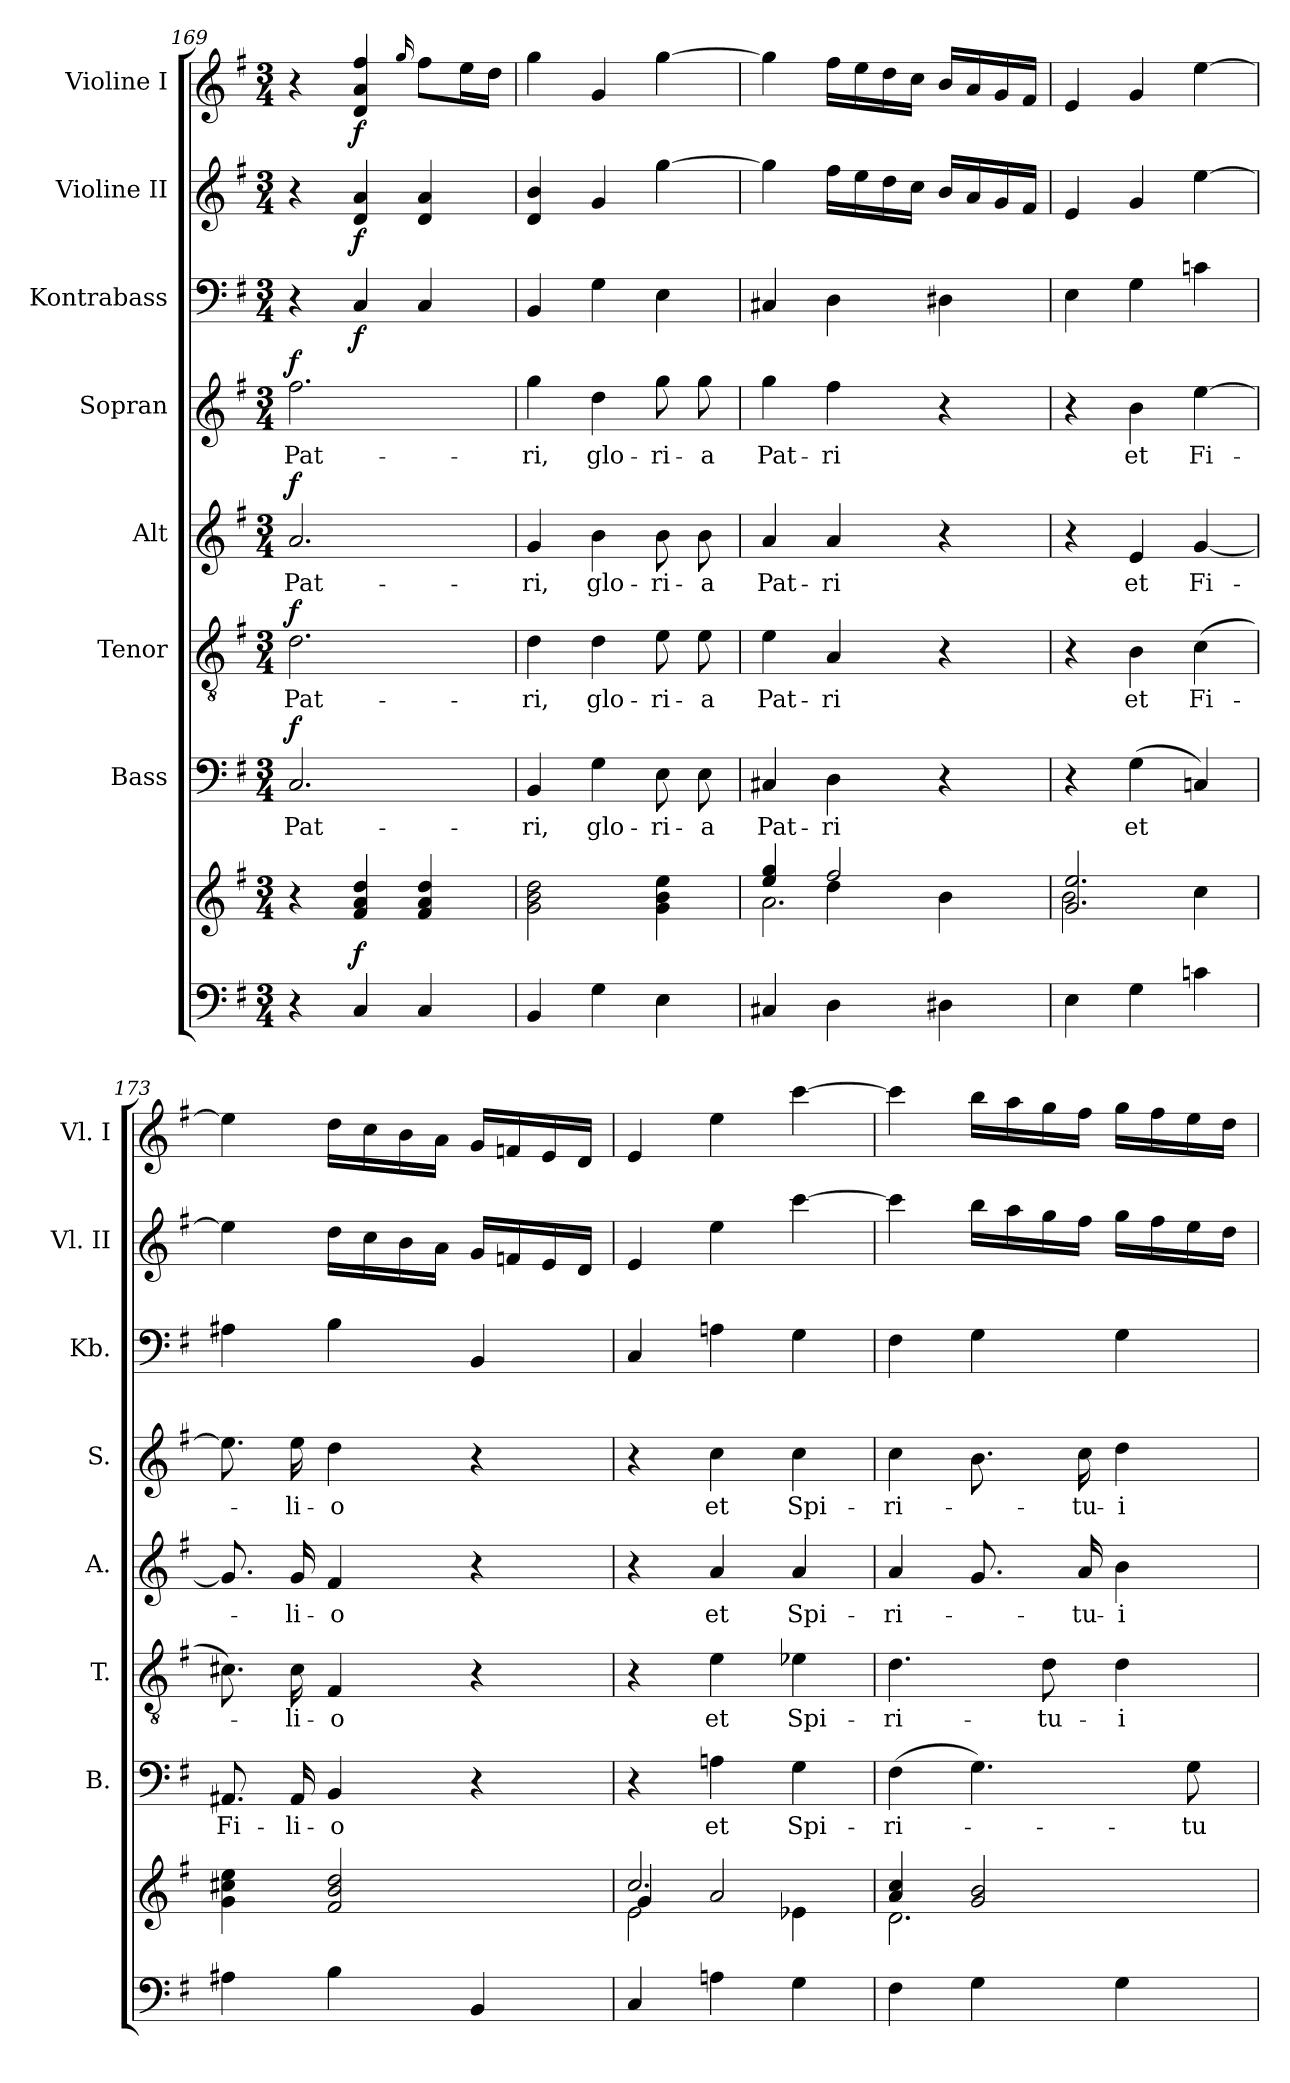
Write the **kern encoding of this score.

**kern	**kern	**dynam	**kern	**text	**dynam	**kern	**text	**dynam	**kern	**text	**dynam	**kern	**text	**dynam	**kern	**dynam	**kern	**dynam	**kern	**dynam
*part8	*part8	*part8	*part7	*part7	*part7	*part6	*part6	*part6	*part5	*part5	*part5	*part4	*part4	*part4	*part3	*part3	*part2	*part2	*part1	*part1
*staff9	*staff8	*staff8/9	*staff7	*staff7	*staff7	*staff6	*staff6	*staff6	*staff5	*staff5	*staff5	*staff4	*staff4	*staff4	*staff3	*staff3	*staff2	*staff2	*staff1	*staff1
*	*	*	*I"Bass	*	*	*I"Tenor	*	*	*I"Alt	*	*	*I"Sopran	*	*	*I"Kontrabass	*	*I"Violine II	*	*I"Violine I	*
*	*	*	*I'B.	*	*	*I'T.	*	*	*I'A.	*	*	*I'S.	*	*	*I'Kb.	*	*I'Vl. II	*	*I'Vl. I	*
*clefF4	*clefG2	*	*clefF4	*	*	*clefGv2	*	*	*clefG2	*	*	*clefG2	*	*	*clefF4	*	*clefG2	*	*clefG2	*
*	*	*	*	*	*	*	*	*	*	*	*	*	*	*	*ITrd7c12	*	*	*	*	*
*k[f#]	*k[f#]	*	*k[f#]	*	*	*k[f#]	*	*	*k[f#]	*	*	*k[f#]	*	*	*k[f#]	*	*k[f#]	*	*k[f#]	*
*G:	*G:	*	*G:	*	*	*G:	*	*	*G:	*	*	*G:	*	*	*G:	*	*G:	*	*G:	*
*M3/4	*M3/4	*	*M3/4	*	*	*M3/4	*	*	*M3/4	*	*	*M3/4	*	*	*M3/4	*	*M3/4	*	*M3/4	*
=169	=169	=169	=169	=169	=169	=169	=169	=169	=169	=169	=169	=169	=169	=169	=169	=169	=169	=169	=169	=169
!	!	!	!	!LO:LY:b	!LO:DY:a	!	!LO:LY:b	!LO:DY:a	!	!LO:LY:b	!LO:DY:a	!	!LO:LY:b	!LO:DY:a	!	!	!	!	!	!
4r	4r	.	2.C/	Pat-	f	2.d\	Pat-	f	2.a/	Pat-	f	2.ff#\	Pat-	f	4r	.	4r	.	4r	.
!	!	!LO:DY:a=2	!	!	!	!	!	!	!	!	!	!	!	!	!	!LO:DY:b	!	!LO:DY:b	!	!LO:DY:b
4C/	4f#/ 4a/ 4dd/	f	.	.	.	.	.	.	.	.	.	.	.	.	4CC/	f	4d/ 4a/	f	4d/ 4a/ 4ff#/	f
.	.	.	.	.	.	.	.	.	.	.	.	.	.	.	.	.	.	.	16qqgg/	.
4C/	4f#/ 4a/ 4dd/	.	.	.	.	.	.	.	.	.	.	.	.	.	4CC/	.	4d/ 4a/	.	8ff#\L	.
.	.	.	.	.	.	.	.	.	.	.	.	.	.	.	.	.	.	.	16ee\L	.
.	.	.	.	.	.	.	.	.	.	.	.	.	.	.	.	.	.	.	16dd\JJ	.
!!LO:PB:g=z
=170	=170	=170	=170	=170	=170	=170	=170	=170	=170	=170	=170	=170	=170	=170	=170	=170	=170	=170	=170	=170
!	!	!	!	!LO:LY:b	!	!	!LO:LY:b	!	!	!LO:LY:b	!	!	!LO:LY:b	!	!	!	!	!	!	!
4BB/	2g\ 2b\ 2dd\	.	4BB/	-ri,	.	4d\	-ri,	.	4g/	-ri,	.	4gg\	-ri,	.	4BBB/	.	4d/ 4b/	.	4gg\	.
!	!	!	!	!LO:LY:b	!	!	!LO:LY:b	!	!	!LO:LY:b	!	!	!LO:LY:b	!	!	!	!	!	!	!
4G\	.	.	4G\	glo-	.	4d\	glo-	.	4b\	glo-	.	4dd\	glo-	.	4GG\	.	4g/	.	4g/	.
!	!	!	!	!LO:LY:b	!	!	!LO:LY:b	!	!	!LO:LY:b	!	!	!LO:LY:b	!	!	!	!	!	!	!
4E\	4g\ 4b\ 4ee\	.	8E\	-ri-	.	8e\	-ri-	.	8b\	-ri-	.	8gg\	-ri-	.	4EE\	.	[4gg\	.	[4gg\	.
!	!	!	!	!LO:LY:b	!	!	!LO:LY:b	!	!	!LO:LY:b	!	!	!LO:LY:b	!	!	!	!	!	!	!
.	.	.	8E\	-a	.	8e\	-a	.	8b\	-a	.	8gg\	-a	.	.	.	.	.	.	.
=171	=171	=171	=171	=171	=171	=171	=171	=171	=171	=171	=171	=171	=171	=171	=171	=171	=171	=171	=171	=171
*	*^	*	*	*	*	*	*	*	*	*	*	*	*	*	*	*	*	*	*	*
*	*	*^	*	*	*	*	*	*	*	*	*	*	*	*	*	*	*	*	*	*	*
!	!	!	!	!	!	!LO:LY:b	!	!	!LO:LY:b	!	!	!LO:LY:b	!	!	!LO:LY:b	!	!	!	!	!	!	!
4C#X/	4ee/ 4gg/	2.a\	4ryy	.	4C#X/	Pat-	.	4e\	Pat-	.	4a/	Pat-	.	4gg\	Pat-	.	4CC#X/	.	4gg\]	.	4gg\]	.
!	!	!	!	!	!	!LO:LY:b	!	!	!LO:LY:b	!	!	!LO:LY:b	!	!	!LO:LY:b	!	!	!	!	!	!	!
4D\	2ff#/	.	4dd\	.	4D\	-ri	.	4A/	-ri	.	4a/	-ri	.	4ff#\	-ri	.	4DD\	.	16ff#\LL	.	16ff#\LL	.
.	.	.	.	.	.	.	.	.	.	.	.	.	.	.	.	.	.	.	16ee\	.	16ee\	.
.	.	.	.	.	.	.	.	.	.	.	.	.	.	.	.	.	.	.	16dd\	.	16dd\	.
.	.	.	.	.	.	.	.	.	.	.	.	.	.	.	.	.	.	.	16cc\JJ	.	16cc\JJ	.
4D#X\	.	.	4b\	.	4r	.	.	4r	.	.	4r	.	.	4r	.	.	4DD#X\	.	16b/LL	.	16b/LL	.
.	.	.	.	.	.	.	.	.	.	.	.	.	.	.	.	.	.	.	16a/	.	16a/	.
.	.	.	.	.	.	.	.	.	.	.	.	.	.	.	.	.	.	.	16g/	.	16g/	.
.	.	.	.	.	.	.	.	.	.	.	.	.	.	.	.	.	.	.	16f#/JJ	.	16f#/JJ	.
*	*	*v	*v	*	*	*	*	*	*	*	*	*	*	*	*	*	*	*	*	*	*	*
=172	=172	=172	=172	=172	=172	=172	=172	=172	=172	=172	=172	=172	=172	=172	=172	=172	=172	=172	=172	=172	=172
4E\	2.g/ 2.ee/	2b\	.	4r	.	.	4r	.	.	4r	.	.	4r	.	.	4EE\	.	4e/	.	4e/	.
!	!	!	!	!	!LO:LY:b	!	!	!LO:LY:b	!	!	!LO:LY:b	!	!	!LO:LY:b	!	!	!	!	!	!	!
4G\	.	.	.	(>4G\	et	.	4B\	et	.	4e/	et	.	4b\	et	.	4GG\	.	4g/	.	4g/	.
!	!	!	!	!	!	!	!	!LO:LY:b	!	!	!LO:LY:b	!	!	!LO:LY:b	!	!	!	!	!	!	!
4cn\	.	4cc\	.	4Cn/)	.	.	(>4c\	Fi-	.	[4g/	Fi-	.	[4ee\	Fi-	.	4Cn\	.	[4ee\	.	[4ee\	.
=173	=173	=173	=173	=173	=173	=173	=173	=173	=173	=173	=173	=173	=173	=173	=173	=173	=173	=173	=173	=173	=173
!	!	!	!	!	!LO:LY:b	!	!	!	!	!	!	!	!	!	!	!	!	!	!	!	!
*	*v	*v	*	*	*	*	*	*	*	*	*	*	*	*	*	*	*	*	*	*	*
4A#X\	4g\ 4cc#X\ 4ee\	.	8.AA#X/	Fi-	.	8.c#X\)	.	.	8.g/]	.	.	8.ee\]	.	.	4AA#X\	.	4ee\]	.	4ee\]	.
!	!	!	!	!LO:LY:b	!	!	!LO:LY:b	!	!	!LO:LY:b	!	!	!LO:LY:b	!	!	!	!	!	!	!
.	.	.	16AA#/	-li-	.	16c#\	-li-	.	16g/	-li-	.	16ee\	-li-	.	.	.	.	.	.	.
!	!	!	!	!LO:LY:b	!	!	!LO:LY:b	!	!	!LO:LY:b	!	!	!LO:LY:b	!	!	!	!	!	!	!
4B\	2f#/ 2b/ 2dd/	.	4BB/	-o	.	4F#/	-o	.	4f#/	-o	.	4dd\	-o	.	4BB\	.	16dd\LL	.	16dd\LL	.
.	.	.	.	.	.	.	.	.	.	.	.	.	.	.	.	.	16cc\	.	16cc\	.
.	.	.	.	.	.	.	.	.	.	.	.	.	.	.	.	.	16b\	.	16b\	.
.	.	.	.	.	.	.	.	.	.	.	.	.	.	.	.	.	16a\JJ	.	16a\JJ	.
4BB/	.	.	4r	.	.	4r	.	.	4r	.	.	4r	.	.	4BBB/	.	16g/LL	.	16g/LL	.
.	.	.	.	.	.	.	.	.	.	.	.	.	.	.	.	.	16fn/	.	16fn/	.
.	.	.	.	.	.	.	.	.	.	.	.	.	.	.	.	.	16e/	.	16e/	.
.	.	.	.	.	.	.	.	.	.	.	.	.	.	.	.	.	16d/JJ	.	16d/JJ	.
=174	=174	=174	=174	=174	=174	=174	=174	=174	=174	=174	=174	=174	=174	=174	=174	=174	=174	=174	=174	=174
*	*^	*	*	*	*	*	*	*	*	*	*	*	*	*	*	*	*	*	*	*
*	*	*^	*	*	*	*	*	*	*	*	*	*	*	*	*	*	*	*	*	*	*
4C/	2.cc/	2e\	4g/	.	4r	.	.	4r	.	.	4r	.	.	4r	.	.	4CC/	.	4e/	.	4e/	.
!	!	!	!	!	!	!LO:LY:b	!	!	!LO:LY:b	!	!	!LO:LY:b	!	!	!LO:LY:b	!	!	!	!	!	!	!
4An\	.	.	2a/	.	4An\	et	.	4e\	et	.	4a/	et	.	4cc\	et	.	4AAn\	.	4ee\	.	4ee\	.
!	!	!	!	!	!	!LO:LY:b	!	!	!LO:LY:b	!	!	!LO:LY:b	!	!	!LO:LY:b	!	!	!	!	!	!	!
4G\	.	4e-X\	.	.	4G\	Spi-	.	4e-X\	Spi-	.	4a/	Spi-	.	4cc\	Spi-	.	4GG\	.	[4ccc\	.	[4ccc\	.
*	*	*v	*v	*	*	*	*	*	*	*	*	*	*	*	*	*	*	*	*	*	*	*
=175	=175	=175	=175	=175	=175	=175	=175	=175	=175	=175	=175	=175	=175	=175	=175	=175	=175	=175	=175	=175	=175
!	!	!	!	!	!LO:LY:b	!	!	!LO:LY:b	!	!	!LO:LY:b	!	!	!LO:LY:b	!	!	!	!	!	!	!
4F#\	4a/ 4cc/	2.d\	.	(>4F#\	-ri-	.	4.d\	-ri-	.	4a/	-ri-	.	4cc\	-ri-	.	4FF#\	.	4ccc\]	.	4ccc\]	.
4G\	2g/ 2b/	.	.	4.G\)	.	.	.	.	.	8.g/	.	.	8.b\	.	.	4GG\	.	16bb\LL	.	16bb\LL	.
.	.	.	.	.	.	.	.	.	.	.	.	.	.	.	.	.	.	16aa\	.	16aa\	.
!	!	!	!	!	!	!	!	!LO:LY:b	!	!	!	!	!	!	!	!	!	!	!	!	!
.	.	.	.	.	.	.	8d\	-tu-	.	.	.	.	.	.	.	.	.	16gg\	.	16gg\	.
!	!	!	!	!	!	!	!	!	!	!	!LO:LY:b	!	!	!LO:LY:b	!	!	!	!	!	!	!
.	.	.	.	.	.	.	.	.	.	16a/	-tu-	.	16cc\	-tu-	.	.	.	16ff#\JJ	.	16ff#\JJ	.
!	!	!	!	!	!	!	!	!LO:LY:b	!	!	!LO:LY:b	!	!	!LO:LY:b	!	!	!	!	!	!	!
4G\	.	.	.	.	.	.	4d\	-i	.	4b\	-i	.	4dd\	-i	.	4GG\	.	16gg\LL	.	16gg\LL	.
.	.	.	.	.	.	.	.	.	.	.	.	.	.	.	.	.	.	16ff#\	.	16ff#\	.
!	!	!	!	!	!LO:LY:b	!	!	!	!	!	!	!	!	!	!	!	!	!	!	!	!
.	.	.	.	8G\	-tu-	.	.	.	.	.	.	.	.	.	.	.	.	16ee\	.	16ee\	.
.	.	.	.	.	.	.	.	.	.	.	.	.	.	.	.	.	.	16dd\JJ	.	16dd\JJ	.
*	*v	*v	*	*	*	*	*	*	*	*	*	*	*	*	*	*	*	*	*	*	*
=	=	=	=	=	=	=	=	=	=	=	=	=	=	=	=	=	=	=	=	=
*-	*-	*-	*-	*-	*-	*-	*-	*-	*-	*-	*-	*-	*-	*-	*-	*-	*-	*-	*-	*-
